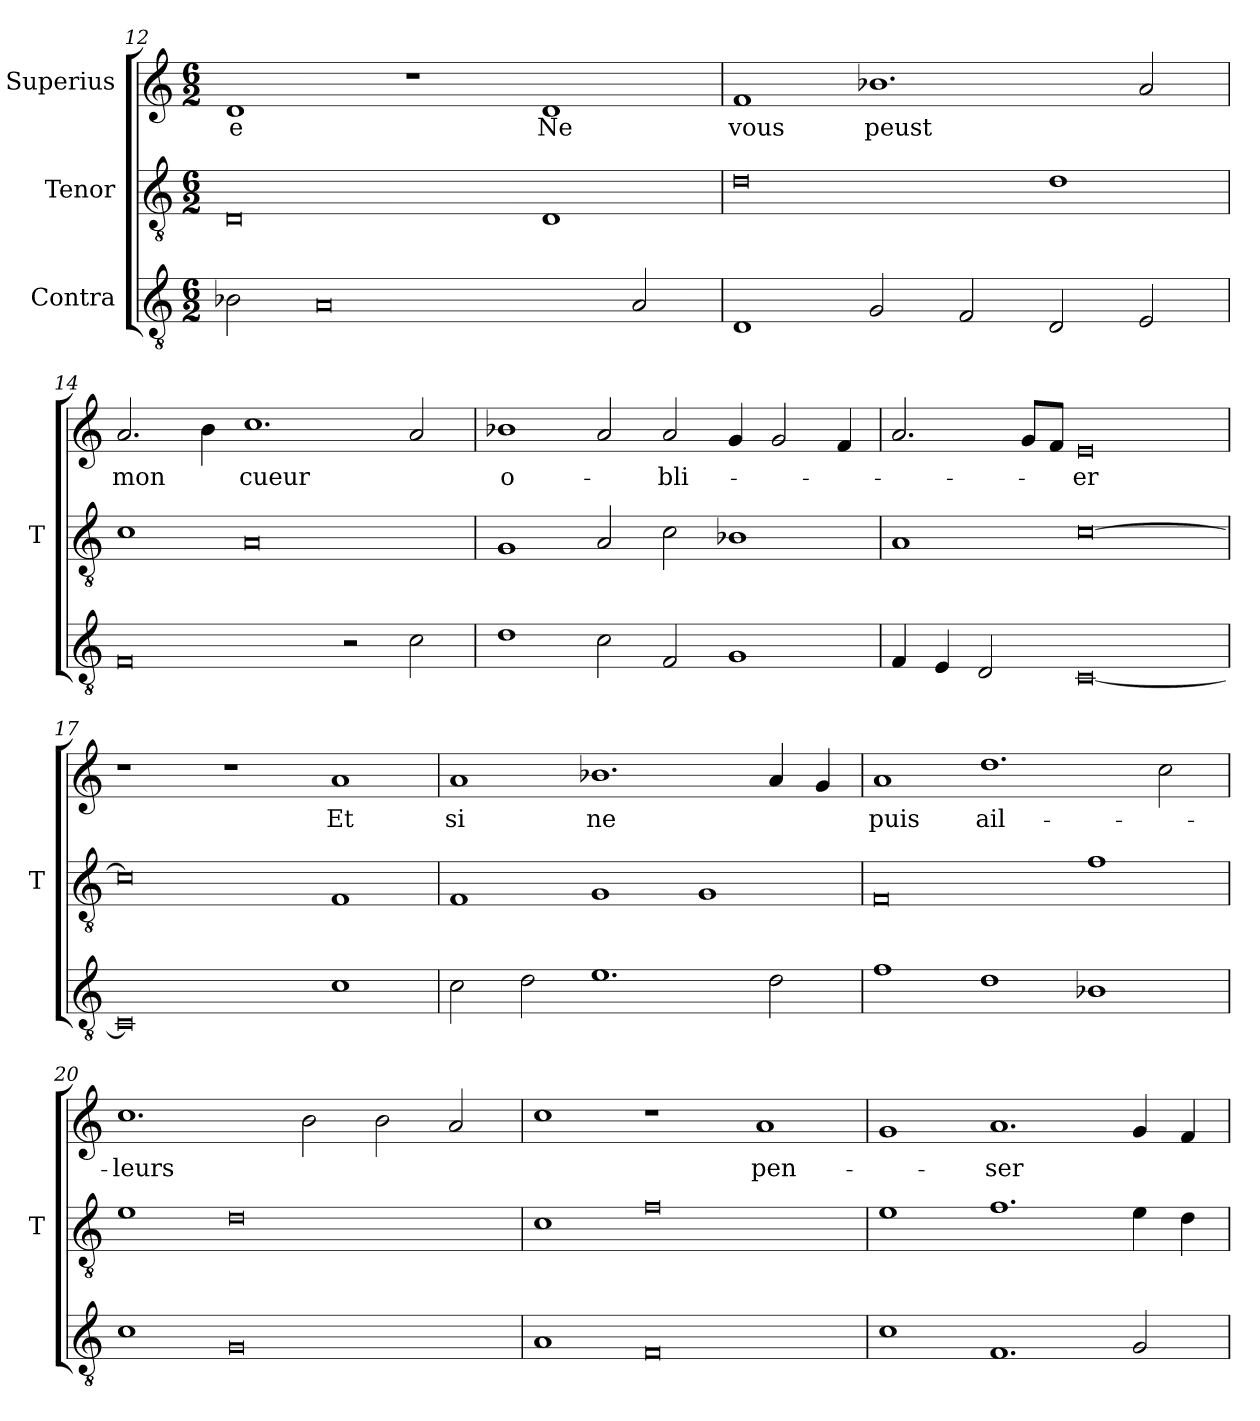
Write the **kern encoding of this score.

**kern	**kern	**kern	**text
*part3	*part2	*part1	*part1
*staff3	*staff2	*staff1	*staff1
*I"Contra	*I"Tenor	*I"Superius	*
*	*I'T	*	*
*clefGv2	*clefGv2	*clefG2	*
*M6/2	*M6/2	*M6/2	*
=12	=12	=12	=12
2B-X	0D	1d	-e
0A	.	.	.
.	.	1r	.
.	1D	1d	-Ne
2A	.	.	.
=13	=13	=13	=13
1D	0d	1f	-vous
2G	.	1.b-X	-peust
2F	.	.	.
2D	1d	.	.
2E	.	2a	.
=14	=14	=14	=14
0F	1c	2.a	-mon
.	.	4b	.
.	0A	1.cc	-cueur
2r	.	.	.
2c	.	2a	.
=15	=15	=15	=15
1d	1G	1b-X	o-
2c	2A	2a	.
2F	2c	2a	-bli-
1G	1B-X	4g	.
.	.	2g	.
.	.	4f	.
=16	=16	=16	=16
4F	1A	2.a	.
4E	.	.	.
2D	.	.	.
.	.	8g/L	.
.	.	8f/J	.
[0C	[0c	0e	-er
=17	=17	=17	=17
0C]	0c]	1r	.
.	.	1r	.
1c	1F	1a	-Et
=18	=18	=18	=18
2c	1F	1a	-si
2d	.	.	.
1.e	1G	1.b-X	-ne
.	1G	.	.
2d	.	4a	.
.	.	4g	.
=19	=19	=19	=19
1f	0F	1a	-puis
1d	.	1.dd	ail-
1B-X	1f	.	.
.	.	2cc	.
=20	=20	=20	=20
1c	1e	1.cc	-leurs
0G	0d	.	.
.	.	2b	.
.	.	2b	.
.	.	2a	.
=21	=21	=21	=21
1A	1c	1cc	.
0F	0f	1r	.
.	.	1a	pen-
=22	=22	=22	=22
1c	1e	1g	.
1.F	1.f	1.a	-ser
2G	4e	4g	.
.	4d	4f	.
=	=	=	=
*-	*-	*-	*-
